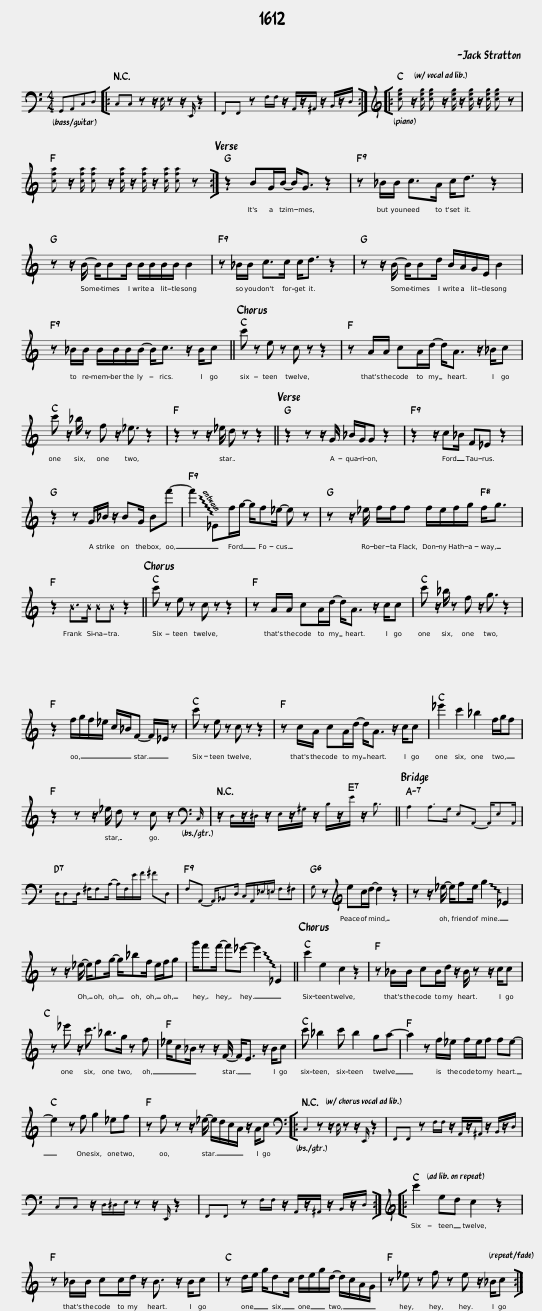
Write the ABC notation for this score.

X:1
L:1/8
Q:1/4=88
M:4/4
I:linebreak $
K:C
V:1 bass
V:1
 G,,A,,C,D, |: C,C, z z/ E,/ z z/ E,,/ z2 | F,,F,, z F,/F,/ z/ A,,/z/^A,,/ z/ B,,/z/D,/ ::[K:treble] [ceg] z/ [ceg]/ [ceg] z/ [ceg]/ z/ [ceg]/ z/ [ceg]/ [ceg] z |$ [cfa] z/ [cfa]/ [cfa] z/ [cfa]/ z/ [cfa]/ z/ [cfa]/ [cfa] z :| %5
 z2 BG/B/- B<G z2 | z _B/B/ c>A c<d z2 |$ z z/ B/- B/BB/ B/B/B/B/ B2 | z _B/B/ c>c c<d z2 | z z/ B/- B/Bd/ B/A/G/E/ B2 |$ %10
 z _B/B/ B/B/B/B/- B<c z/ B/c || c' z e z c z z2 | z A/A/ cA/d/- d<A z/ _B/c |$ c' z/ _b/ z f z/ _e3/2 z2 | z2 z z/ _e/ d z z2 || %15
 z2 z z/ G/ _B/G/G z2 | z2 z/ c_B/ F_E z2 |$ z2 z G/_B/ z/ BG/ Bf'- | !~(!f'2 !~)!_Ef/g/- g/f_e/- e z | z z/ _e/ f/f/f f/e/f/g/ f<g |$ %20
 z2 B>B BB z2 || c' z e z c z z2 | z A/A/ cA/d/- d<A z/ c/c | c' z/ _b/ z f z/ g3/2 z2 |$ z2 f/g/f/_e/ c/_B/F- F/_E/ z | %25
 c' z e z c z z2 | z c/A/ cA/d/- d<A z/ c/c | _e'2 c'2 _b2 f/g/f |$ z2 z z/ _e/ d z c z/[K:bass] C,/ | z/ D,/z/^D,/ z/ E,/z/^G,/ z/ B,/z/E/ z/ B,3/2 || %30
 A,2 A,>G, E,A,,- A,,/E,A,,/ |$ D,/D,D,/ ^F,/F,A,/- A,/F,/E/F/ ^FD, | F,A,,- A,,/_B,,D,/ C,/A,,/_E,/=E,/ F,^F, | G, z[K:treble] ec/d/- d2 z2 | z z/ _e/- e/fe/ !~(!g2 !~)!_E2 |$ %35
 z z/ _e/- e/fg/- g/_bf/ e/f/g | g'/f'f'/- f'_e'- !~(!e'2 !~)!_E2 || c'2 e2 c2 z2 | z _B/B/ cB/d/ z/ B/ z z/ c/c |$ z _e' z/ c'3/2 _b>g z f | %40
 _e/c_B/ z z/ F/- F<E z/ B/c | c' _b2 c' b2 ga- | a2 z f/_e/ f/e/f fe- |$ e2 z f g2 _ef | z f z z/ _e/- e/d/c/A/ z/ A/c |: %45
[K:bass] C,2 z z/ E,/ z z/ E,,/ z2 | F,,F,, z F,/F,/ z/ A,,/z/^A,,/ z/ B,,/z/D,/ |$ C,C, z/ D,/^D,/E,/ z z/ E,,/ z2 | F,,F,, z F,/F,/ z/ A,,/z/^A,,/ z/ B,,/z/D,/ ::[K:treble] c'2 ed c2 z2 |$ %50
 z _B/B/ cc/d/ z/ B3/2 z/ B/c | z d/e/ g/dc/ d/e/g/d/- d/c/A/G/ | z _e z f z e z/ _B/c :| %53
